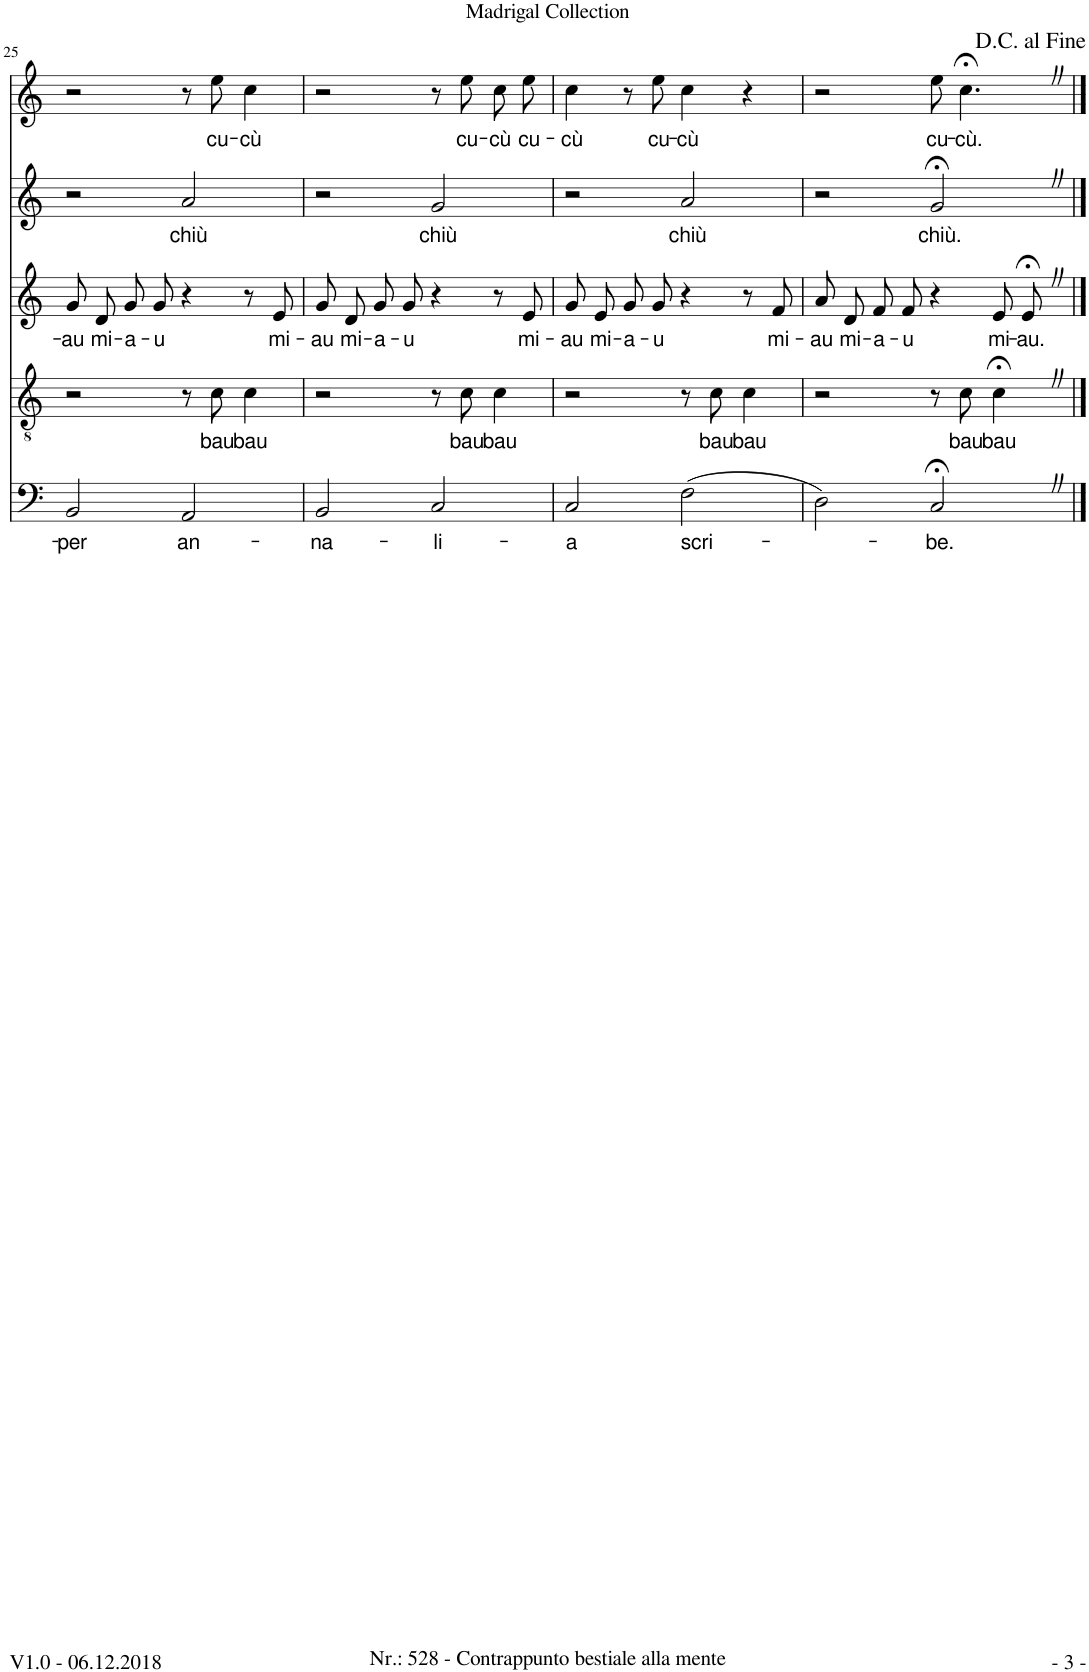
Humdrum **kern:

**kern	**text	**kern	**text	**kern	**text	**kern	**text	**kern	**text
*part5	*part5	*part4	*part4	*part3	*part3	*part2	*part2	*part1	*part1
*staff5	*staff5	*staff4	*staff4	*staff3	*staff3	*staff2	*staff2	*staff1	*staff1
*I"B	*	*I"T	*	*I"A	*	*I"S2	*	*I"S1	*
!!LO:PB:g=z
*clefF4	*	*clefGv2	*	*clefG2	*	*clefG2	*	*clefG2	*
*Trd12c21	*	*Trd8c14	*	*Trd5c9	*	*Trd1c2	*	*Trd1c2	*
*k[]	*	*k[]	*	*k[]	*	*k[]	*	*k[]	*
*M2/2	*	*M2/2	*	*M2/2	*	*M2/2	*	*M2/2	*
*met(c|)	*	*met(c|)	*	*met(c|)	*	*met(c|)	*	*met(c|)	*
=25	=25	=25	=25	=25	=25	=25	=25	=25	=25
!	!LO:LY:b	!	!	!	!LO:LY:b	!	!	!	!
2BB/	-per	2r	.	8g/L	-au	2r	.	2r	.
!	!	!	!	!	!LO:LY:b	!	!	!	!
.	.	.	.	8d/	mi-	.	.	.	.
!	!	!	!	!	!LO:LY:b	!	!	!	!
.	.	.	.	8g/	-a-	.	.	.	.
!	!	!	!	!	!LO:LY:b	!	!	!	!
.	.	.	.	8g/J	-u	.	.	.	.
!	!LO:LY:b	!	!	!	!	!	!LO:LY:b	!	!
2AA/	an-	8r	.	4r	.	2a/	chiù	8r	.
!	!	!	!LO:LY:b	!	!	!	!	!	!LO:LY:b
.	.	8c\	bau	.	.	.	.	8ee\	cu-
!	!	!	!LO:LY:b	!	!	!	!	!	!LO:LY:b
.	.	4c\	bau	8r	.	.	.	4cc\	-cù
!	!	!	!	!	!LO:LY:b	!	!	!	!
.	.	.	.	8e/	mi-	.	.	.	.
=26	=26	=26	=26	=26	=26	=26	=26	=26	=26
!	!LO:LY:b	!	!	!	!LO:LY:b	!	!	!	!
2BB/	-na-	2r	.	8g/L	-au	2r	.	2r	.
!	!	!	!	!	!LO:LY:b	!	!	!	!
.	.	.	.	8d/	mi-	.	.	.	.
!	!	!	!	!	!LO:LY:b	!	!	!	!
.	.	.	.	8g/	-a-	.	.	.	.
!	!	!	!	!	!LO:LY:b	!	!	!	!
.	.	.	.	8g/J	-u	.	.	.	.
!	!LO:LY:b	!	!	!	!	!	!LO:LY:b	!	!
2C/	-li-	8r	.	4r	.	2g/	chiù	8r	.
!	!	!	!LO:LY:b	!	!	!	!	!	!LO:LY:b
.	.	8c\	bau	.	.	.	.	8ee\L	cu-
!	!	!	!LO:LY:b	!	!	!	!	!	!LO:LY:b
.	.	4c\	bau	8r	.	.	.	8cc\	-cù
!	!	!	!	!	!LO:LY:b	!	!	!	!LO:LY:b
.	.	.	.	8e/	mi-	.	.	8ee\J	cu-
=27	=27	=27	=27	=27	=27	=27	=27	=27	=27
!	!LO:LY:b	!	!	!	!LO:LY:b	!	!	!	!LO:LY:b
2C/	-a	2r	.	8g/L	-au	2r	.	4cc\	-cù
!	!	!	!	!	!LO:LY:b	!	!	!	!
.	.	.	.	8e/	mi-	.	.	.	.
!	!	!	!	!	!LO:LY:b	!	!	!	!
.	.	.	.	8g/	-a-	.	.	8r	.
!	!	!	!	!	!LO:LY:b	!	!	!	!LO:LY:b
.	.	.	.	8g/J	-u	.	.	8ee\	cu-
!	!LO:LY:b	!	!	!	!	!	!LO:LY:b	!	!LO:LY:b
(2F\	scri-	8r	.	4r	.	2a/	chiù	4cc\	-cù
!	!	!	!LO:LY:b	!	!	!	!	!	!
.	.	8c\	bau	.	.	.	.	.	.
!	!	!	!LO:LY:b	!	!	!	!	!	!
.	.	4c\	bau	8r	.	.	.	4r	.
!	!	!	!	!	!LO:LY:b	!	!	!	!
.	.	.	.	8f/	mi-	.	.	.	.
=28	=28	=28	=28	=28	=28	=28	=28	=28	=28
!	!	!	!	!	!LO:LY:b	!	!	!	!
2D\)	.	2r	.	8a/L	-au	2r	.	2r	.
!	!	!	!	!	!LO:LY:b	!	!	!	!
.	.	.	.	8d/	mi-	.	.	.	.
!	!	!	!	!	!LO:LY:b	!	!	!	!
.	.	.	.	8f/	-a-	.	.	.	.
!	!	!	!	!	!LO:LY:b	!	!	!	!
.	.	.	.	8f/J	-u	.	.	.	.
!	!LO:LY:b	!	!	!	!	!	!LO:LY:b	!	!LO:LY:b
2C;<Z/	-be.	8r	.	4r	.	2g;<Z/	chiù.	8ee\	cu-
!	!	!	!LO:LY:b	!	!	!	!	!	!LO:LY:b
.	.	8c\	bau	.	.	.	.	4.cc;<Z\	-cù.
!	!	!	!LO:LY:b	!	!LO:LY:b	!	!	!	!
.	.	4c;<Z\	bau	8e;</L	mi-	.	.	.	.
!	!	!	!	!	!LO:LY:b	!	!	!	!
.	.	.	.	8e;<Z/J	-au.	.	.	.	.
==	==	==	==	==	==	==	==	==	==
*-	*-	*-	*-	*-	*-	*-	*-	*-	*-
